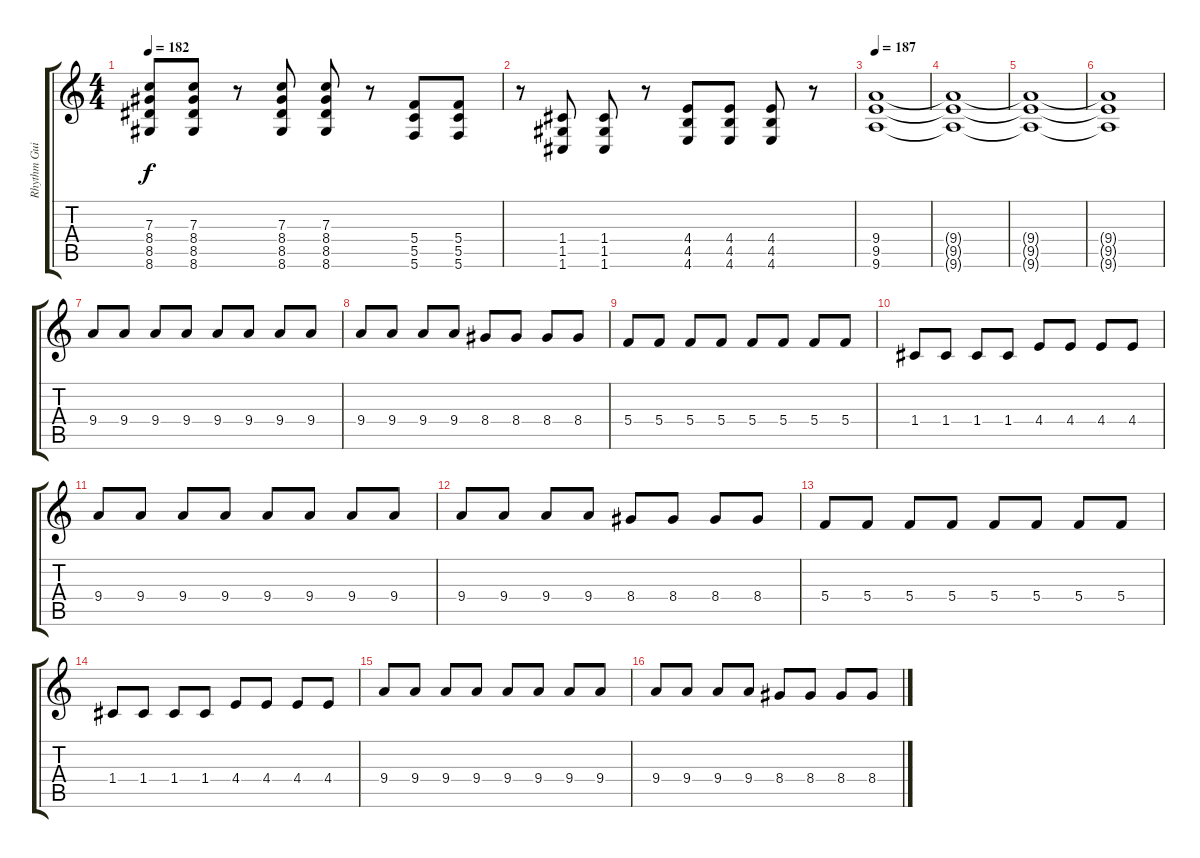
\track ("Rhythm Guitar 2" "Rhythm Gui") {instrument distortionguitar}
\staff {score tabs}
\tuning (D4 A3 F3 C3 G2 C2) {hide}
\ts (4 4)
\tempo 182
\clef g2
\ks c
(7.3 8.4 8.5 8.6).8{dy f} (7.3 8.4 8.5 8.6).8 r.8 (7.3 8.4 8.5 8.6).8 (7.3 8.4 8.5 8.6).8 r.8 (5.4 5.5 5.6).8 (5.4 5.5 5.6).8 |
r.8 (1.4 1.5 1.6).8 (1.4 1.5 1.6).8 r.8 (4.4 4.5 4.6).8 (4.4 4.5 4.6).8 (4.4 4.5 4.6).8 r.8 |
\tempo 187
(9.4 9.5 9.6).1 |
(9.4{t} 9.5{t} 9.6{t}).1 |
(9.4{t} 9.5{t} 9.6{t}).1 |
(9.4{t} 9.5{t} 9.6{t}).1 |
9.4.8{volume 13 instrument electricguitarmuted} 9.4.8 9.4.8 9.4.8 9.4.8 9.4.8 9.4.8 9.4.8 |
9.4.8 9.4.8 9.4.8 9.4.8 8.4.8 8.4.8 8.4.8 8.4.8 |
5.4.8 5.4.8 5.4.8 5.4.8 5.4.8 5.4.8 5.4.8 5.4.8 |
1.4.8 1.4.8 1.4.8 1.4.8 4.4.8 4.4.8 4.4.8 4.4.8 |
9.4.8 9.4.8 9.4.8 9.4.8 9.4.8 9.4.8 9.4.8 9.4.8 |
9.4.8 9.4.8 9.4.8 9.4.8 8.4.8 8.4.8 8.4.8 8.4.8 |
5.4.8 5.4.8 5.4.8 5.4.8 5.4.8 5.4.8 5.4.8 5.4.8 |
1.4.8 1.4.8 1.4.8 1.4.8 4.4.8 4.4.8 4.4.8 4.4.8 |
9.4.8 9.4.8 9.4.8 9.4.8 9.4.8 9.4.8 9.4.8 9.4.8 |
9.4.8 9.4.8 9.4.8 9.4.8 8.4.8 8.4.8 8.4.8 8.4.8
